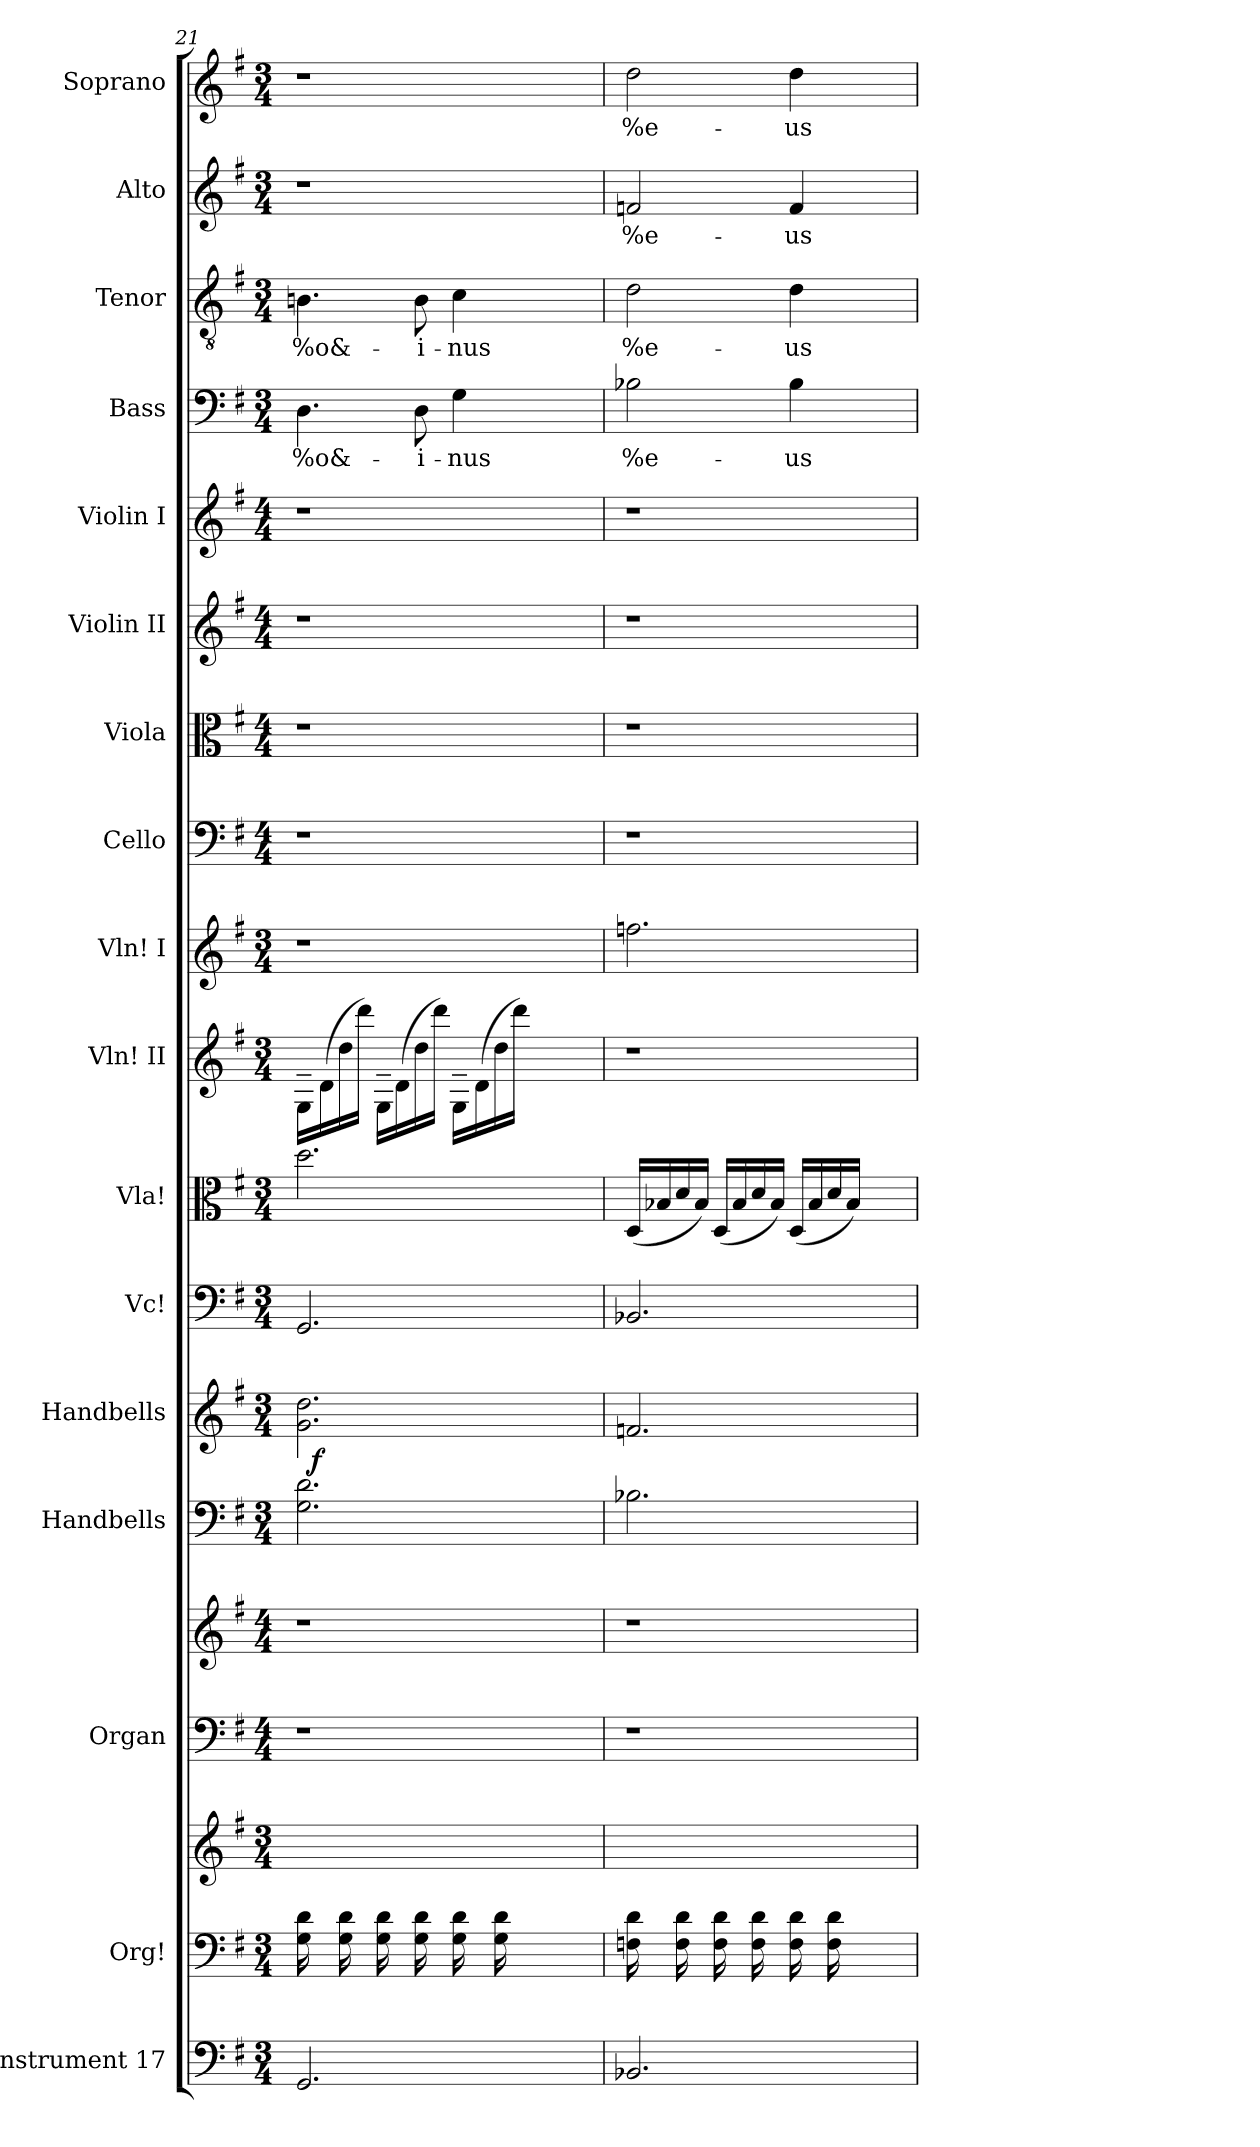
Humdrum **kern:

**kern	**kern	**kern	**kern	**kern	**kern	**dynam	**kern	**kern	**kern	**kern	**kern	**kern	**kern	**kern	**kern	**kern	**text	**kern	**text	**kern	**text	**kern	**text
*part17	*part16	*part16	*part15	*part15	*part14	*part14	*part13	*part12	*part11	*part10	*part9	*part8	*part7	*part6	*part5	*part4	*part4	*part3	*part3	*part2	*part2	*part1	*part1
*staff19	*staff18	*staff17	*staff16	*staff15	*staff14	*staff14	*staff13	*staff12	*staff11	*staff10	*staff9	*staff8	*staff7	*staff6	*staff5	*staff4	*staff4	*staff3	*staff3	*staff2	*staff2	*staff1	*staff1
*I"Instrument 17	*I"Org!	*	*I"Organ	*	*I"Handbells	*	*I"Handbells	*I"Vc!	*I"Vla!	*I"Vln! II	*I"Vln! I	*I"Cello	*I"Viola	*I"Violin II	*I"Violin I	*I"Bass	*	*I"Tenor	*	*I"Alto	*	*I"Soprano	*
*	*	*	*	*	*	*	*	*I'Vc!	*I'Vla!	*I'Vln! II	*I'Vln! I	*	*I'Vla	*I'Vln	*I'Vln	*I'B	*	*I'T	*	*I'A	*	*I'S	*
*clefF4	*clefF4	*clefG2	*clefF4	*clefG2	*clefF4	*	*clefG2	*clefF4	*clefC3	*clefG2	*clefG2	*clefF4	*clefC3	*clefG2	*clefG2	*clefF4	*	*clefGv2	*	*clefG2	*	*clefG2	*
*k[f#]	*k[f#]	*k[f#]	*k[f#]	*k[f#]	*k[f#]	*	*k[f#]	*k[f#]	*k[f#]	*k[f#]	*k[f#]	*k[f#]	*k[f#]	*k[f#]	*k[f#]	*k[f#]	*	*k[f#]	*	*k[f#]	*	*k[f#]	*
*G:	*G:	*G:	*G:	*G:	*G:	*	*G:	*G:	*G:	*G:	*G:	*G:	*G:	*G:	*G:	*G:	*	*G:	*	*G:	*	*G:	*
*M3/4	*M3/4	*M3/4	*M4/4	*M4/4	*M3/4	*	*M3/4	*M3/4	*M3/4	*M3/4	*M3/4	*M4/4	*M4/4	*M4/4	*M4/4	*M3/4	*	*M3/4	*	*M3/4	*	*M3/4	*
=21	=21	=21	=21	=21	=21	=21	=21	=21	=21	=21	=21	=21	=21	=21	=21	=21	=21	=21	=21	=21	=21	=21	=21
!	!	!	!	!	!	!	!	!	!	!	!LO:N:vis=1	!	!	!	!	!	!LO:LY:b:cj	!	!LO:LY:b:cj	!LO:N:vis=1	!	!LO:N:vis=1	!
*	*	*	*	*	*^	*	*	*	*	*	*	*	*	*	*	*	*	*	*	*	*	*	*
2.GG/	16G\ 16d\L	16ryy	1r	1r	2.d\ 2.G\	32.ryy	.	2.dd\ 2.g\	2.GG/	2.dd\	16G~>\L	2.r	1r	1r	1r	1r	4.D\	%o&-	4.Bn\	%o&-	2.r	.	2.r	.
!	!	!	!	!	!	!	!LO:DY:a	!	!	!	!	!	!	!	!	!	!	!	!	!	!	!	!	!
.	.	.	.	.	.	2ryy	f	.	.	.	.	.	.	.	.	.	.	.	.	.	.	.	.	.
.	16ryy	16g\ 16dd\	.	.	.	.	.	.	.	.	(>16d\	.	.	.	.	.	.	.	.	.	.	.	.	.
.	16G\ 16d\	16ryy	.	.	.	.	.	.	.	.	16dd\	.	.	.	.	.	.	.	.	.	.	.	.	.
.	16ryy	16dd\ 16g\J	.	.	.	.	.	.	.	.	16ddd\J)	.	.	.	.	.	.	.	.	.	.	.	.	.
.	16d\ 16G\L	16ryy	.	.	.	.	.	.	.	.	16G~>\L	.	.	.	.	.	.	.	.	.	.	.	.	.
.	16ryy	16dd\ 16g\	.	.	.	.	.	.	.	.	(>16d\	.	.	.	.	.	.	.	.	.	.	.	.	.
!	!	!	!	!	!	!	!	!	!	!	!	!	!	!	!	!	!	!LO:LY:b:cj	!	!LO:LY:b:cj	!	!	!	!
.	16G\ 16d\	16ryy	.	.	.	.	.	.	.	.	16dd\	.	.	.	.	.	8D\	-i-	8B\	-i-	.	.	.	.
.	16ryy	16dd\ 16g\J	.	.	.	.	.	.	.	.	16ddd\J)	.	.	.	.	.	.	.	.	.	.	.	.	.
!	!	!	!	!	!	!	!	!	!	!	!	!	!	!	!	!	!	!LO:LY:b:cj	!	!LO:LY:b:cj	!	!	!	!
.	16G\ 16d\L	16ryy	.	.	.	.	.	.	.	.	16G~>\L	.	.	.	.	.	4G\	-nus	4c\	-nus	.	.	.	.
.	.	.	.	.	.	4ryy	.	.	.	.	.	.	.	.	.	.	.	.	.	.	.	.	.	.
.	16ryy	16g\ 16dd\	.	.	.	.	.	.	.	.	(>16d\	.	.	.	.	.	.	.	.	.	.	.	.	.
.	16d\ 16G\	16ryy	.	.	.	.	.	.	.	.	16dd\	.	.	.	.	.	.	.	.	.	.	.	.	.
.	4ryy	16g\ 16dd\J	.	.	.	.	.	.	.	.	16ddd\J)	.	.	.	.	.	.	.	.	.	.	.	.	.
4ryy	.	4ryy	.	.	4ryy	.	.	4ryy	4ryy	4ryy	4ryy	4ryy	.	.	.	.	4ryy	.	4ryy	.	4ryy	.	4ryy	.
.	.	.	.	.	.	8ryy	.	.	.	.	.	.	.	.	.	.	.	.	.	.	.	.	.	.
.	.	.	.	.	.	16ryy	.	.	.	.	.	.	.	.	.	.	.	.	.	.	.	.	.	.
.	16ryy	.	.	.	.	.	.	.	.	.	.	.	.	.	.	.	.	.	.	.	.	.	.	.
.	.	.	.	.	.	64ryy	.	.	.	.	.	.	.	.	.	.	.	.	.	.	.	.	.	.
=22	=22	=22	=22	=22	=22	=22	=22	=22	=22	=22	=22	=22	=22	=22	=22	=22	=22	=22	=22	=22	=22	=22	=22	=22
!	!	!	!	!	!	!	!	!	!	!	!LO:N:vis=1	!	!	!	!	!	!	!LO:LY:b:cj	!	!LO:LY:b:cj	!	!LO:LY:b:cj	!	!LO:LY:b:cj
*	*	*	*	*	*v	*v	*	*	*	*	*	*	*	*	*	*	*	*	*	*	*	*	*	*
2.BB-X/	16Fn\ 16d\L	16ryy	1r	1r	2.B-X\	.	2.fn/	2.BB-X/	(<16D/L	2.r	2.ffn\	1r	1r	1r	1r	2B-X\	%e-	2d\	%e-	2fn/	%e-	2dd\	%e-
.	16ryy	16b-X\ 16dd\	.	.	.	.	.	.	16B-X/	.	.	.	.	.	.	.	.	.	.	.	.	.	.
.	16F\ 16d\	16ryy	.	.	.	.	.	.	16d/	.	.	.	.	.	.	.	.	.	.	.	.	.	.
.	16ryy	16dd\ 16b-\J	.	.	.	.	.	.	16B-/J)	.	.	.	.	.	.	.	.	.	.	.	.	.	.
.	16d\ 16F\L	16ryy	.	.	.	.	.	.	(<16D/L	.	.	.	.	.	.	.	.	.	.	.	.	.	.
.	16ryy	16dd\ 16b-\	.	.	.	.	.	.	16B-/	.	.	.	.	.	.	.	.	.	.	.	.	.	.
.	16F\ 16d\	16ryy	.	.	.	.	.	.	16d/	.	.	.	.	.	.	.	.	.	.	.	.	.	.
.	16ryy	16dd\ 16b-\J	.	.	.	.	.	.	16B-/J)	.	.	.	.	.	.	.	.	.	.	.	.	.	.
!	!	!	!	!	!	!	!	!	!	!	!	!	!	!	!	!	!LO:LY:b:cj	!	!LO:LY:b:cj	!	!LO:LY:b:cj	!	!LO:LY:b:cj
.	16F\ 16d\L	16ryy	.	.	.	.	.	.	(<16D/L	.	.	.	.	.	.	4B-\	-us	4d\	-us	4f/	-us	4dd\	-us
.	16ryy	16b-\ 16dd\	.	.	.	.	.	.	16B-/	.	.	.	.	.	.	.	.	.	.	.	.	.	.
.	16d\ 16F\	16ryy	.	.	.	.	.	.	16d/	.	.	.	.	.	.	.	.	.	.	.	.	.	.
.	4ryy	16b-\ 16dd\J	.	.	.	.	.	.	16B-/J)	.	.	.	.	.	.	.	.	.	.	.	.	.	.
4ryy	.	4ryy	.	.	4ryy	.	4ryy	4ryy	4ryy	4ryy	4ryy	.	.	.	.	4ryy	.	4ryy	.	4ryy	.	4ryy	.
.	16ryy	.	.	.	.	.	.	.	.	.	.	.	.	.	.	.	.	.	.	.	.	.	.
=	=	=	=	=	=	=	=	=	=	=	=	=	=	=	=	=	=	=	=	=	=	=	=
*-	*-	*-	*-	*-	*-	*-	*-	*-	*-	*-	*-	*-	*-	*-	*-	*-	*-	*-	*-	*-	*-	*-	*-
